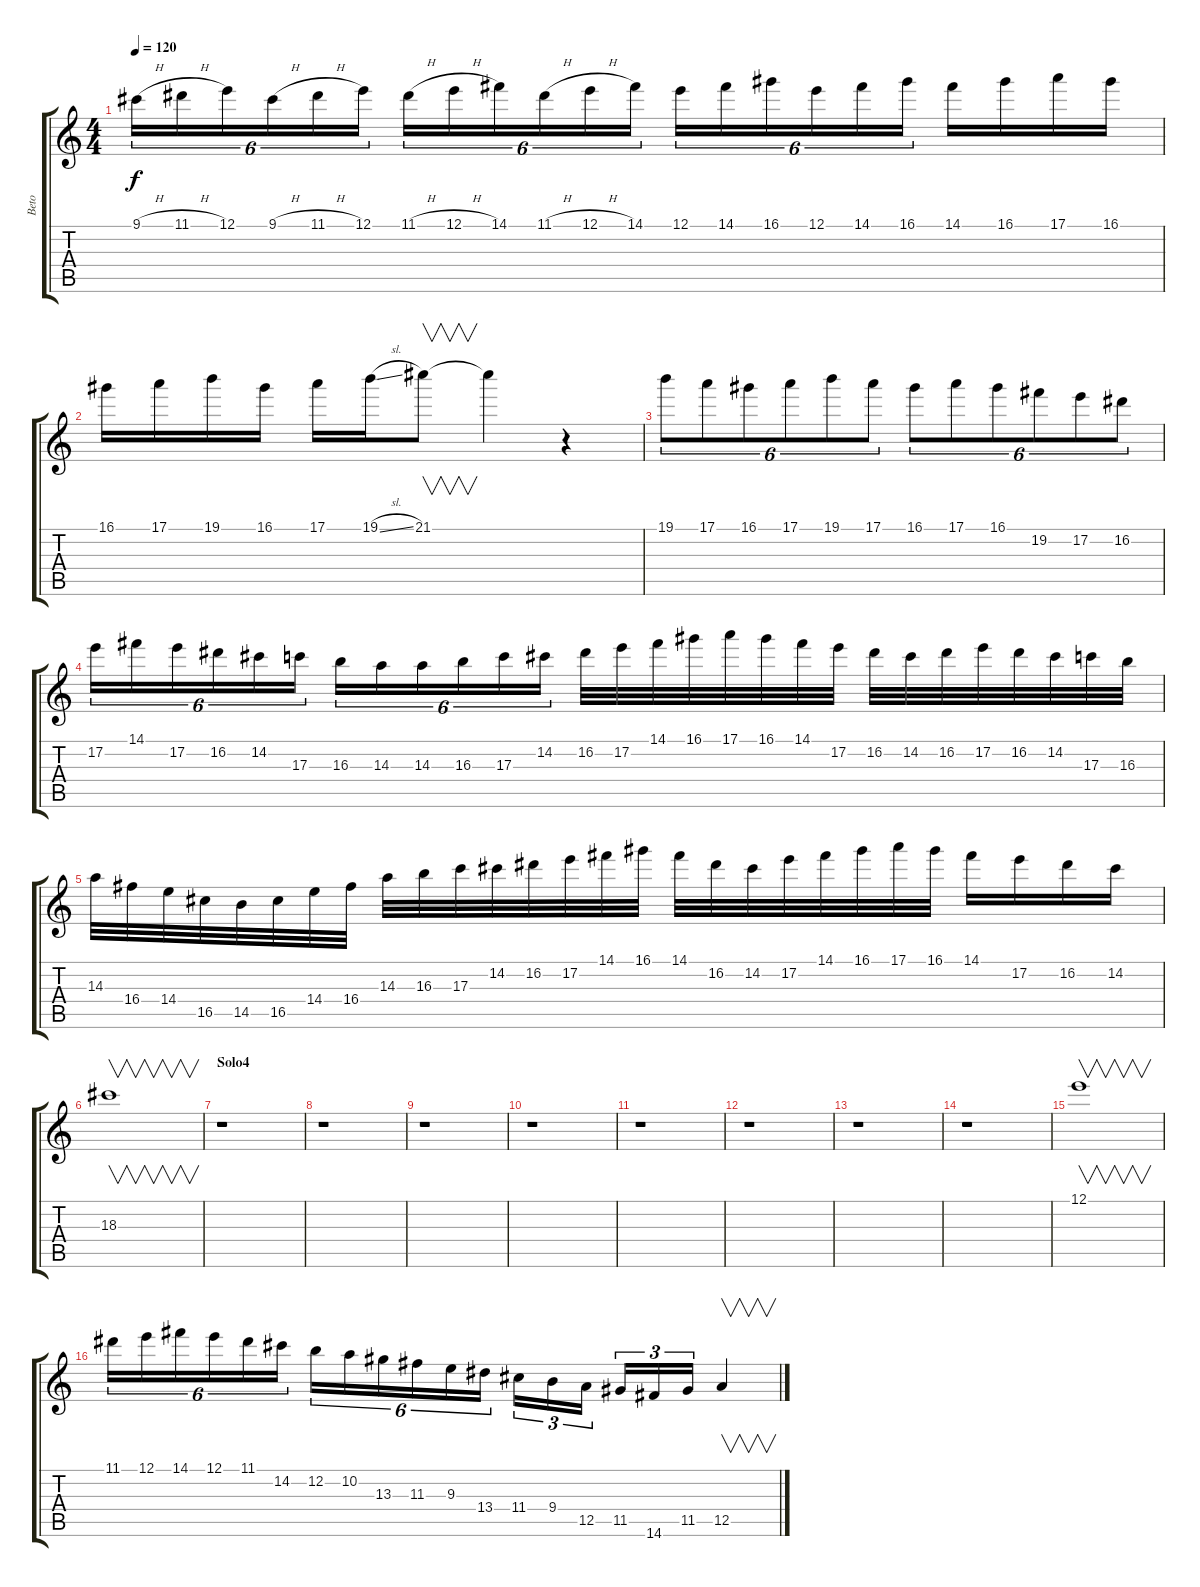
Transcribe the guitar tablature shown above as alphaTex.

\track ("Beto" "Beto") {instrument overdrivenguitar}
\staff {score tabs}
\tuning (E4 B3 G3 D3 A2 E2) {hide}
\ts (4 4)
\tempo 120
\clef g2
\ks c
9.1{h}.16{tu (6 4) dy f} 11.1{h}.16{tu (6 4)} 12.1.16{tu (6 4)} 9.1{h}.16{tu (6 4)} 11.1{h}.16{tu (6 4)} 12.1.16{tu (6 4)} 11.1{h}.16{tu (6 4)} 12.1{h}.16{tu (6 4)} 14.1.16{tu (6 4)} 11.1{h}.16{tu (6 4)} 12.1{h}.16{tu (6 4)} 14.1.16{tu (6 4)} 12.1.16{tu (6 4)} 14.1.16{tu (6 4)} 16.1.16{tu (6 4)} 12.1.16{tu (6 4)} 14.1.16{tu (6 4)} 16.1.16{tu (6 4)} 14.1.16 16.1.16 17.1.16 16.1.16 |
16.1.16 17.1.16 19.1.16 16.1.16 17.1.16 19.1{sl}.16 21.1.8{v} 21.1{t}.4 r.4 |
19.1.8{tu (6 4)} 17.1.8{tu (6 4)} 16.1.8{tu (6 4)} 17.1.8{tu (6 4)} 19.1.8{tu (6 4)} 17.1.8{tu (6 4)} 16.1.8{tu (6 4)} 17.1.8{tu (6 4)} 16.1.8{tu (6 4)} 19.2.8{tu (6 4)} 17.2.8{tu (6 4)} 16.2.8{tu (6 4)} |
17.2.16{tu (6 4)} 14.1.16{tu (6 4)} 17.2.16{tu (6 4)} 16.2.16{tu (6 4)} 14.2.16{tu (6 4)} 17.3.16{tu (6 4)} 16.3.16{tu (6 4)} 14.3.16{tu (6 4)} 14.3.16{tu (6 4)} 16.3.16{tu (6 4)} 17.3.16{tu (6 4)} 14.2.16{tu (6 4)} 16.2.32 17.2.32 14.1.32 16.1.32 17.1.32 16.1.32 14.1.32 17.2.32 16.2.32 14.2.32 16.2.32 17.2.32 16.2.32 14.2.32 17.3.32 16.3.32 |
14.3.32 16.4.32 14.4.32 16.5.32 14.5.32 16.5.32 14.4.32 16.4.32 14.3.32 16.3.32 17.3.32 14.2.32 16.2.32 17.2.32 14.1.32 16.1.32 14.1.32 16.2.32 14.2.32 17.2.32 14.1.32 16.1.32 17.1.32 16.1.32 14.1.16 17.2.16 16.2.16 14.2.16 |
18.3.1{v} |
\section ("" "Solo4")
r.1 |
r.1 |
r.1 |
r.1 |
r.1 |
r.1 |
r.1 |
r.1 |
12.1.1{v} |
11.1.16{tu (6 4)} 12.1.16{tu (6 4)} 14.1.16{tu (6 4)} 12.1.16{tu (6 4)} 11.1.16{tu (6 4)} 14.2.16{tu (6 4)} 12.2.16{tu (6 4)} 10.2.16{tu (6 4)} 13.3.16{tu (6 4)} 11.3.16{tu (6 4)} 9.3.16{tu (6 4)} 13.4.16{tu (6 4)} 11.4.16{tu (3 2)} 9.4.16{tu (3 2)} 12.5.16{tu (3 2)} 11.5.16{tu (3 2)} 14.6.16{tu (3 2)} 11.5.16{tu (3 2)} 12.5.4{v}
